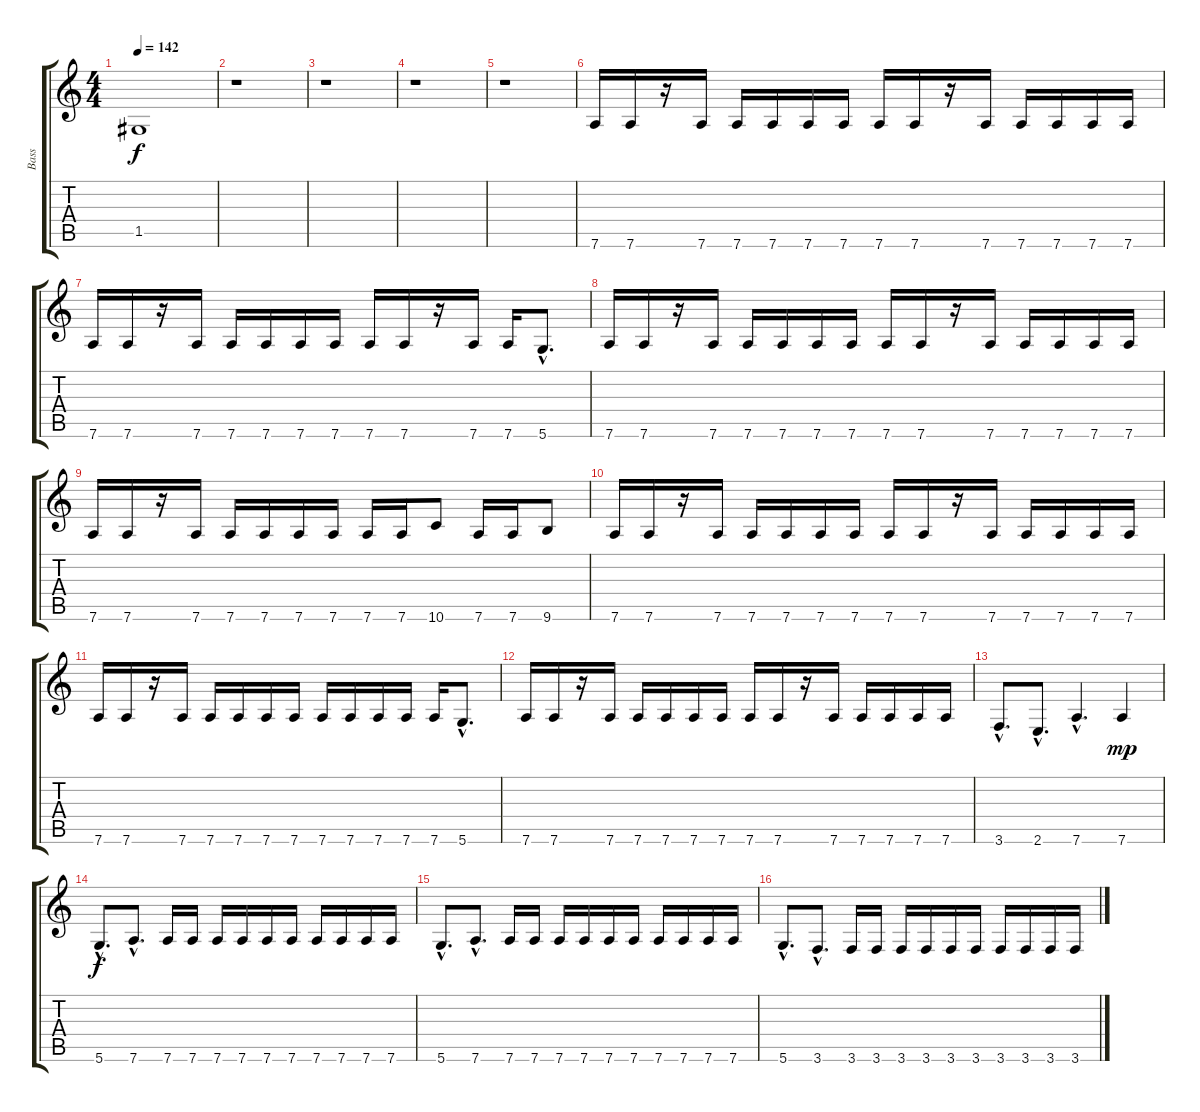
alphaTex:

\track ("Bass" "Bass") {instrument electricbassfinger}
\staff {score tabs}
\tuning (D4 A3 F3 C3 G2 D2) {hide}
\ts (4 4)
\tempo 142
\clef g2
\ks c
1.5.1{dy f} |
r.1 |
r.1 |
r.1 |
r.1 |
7.6.16 7.6.16 r.16 7.6.16 7.6.16 7.6.16 7.6.16 7.6.16 7.6.16 7.6.16 r.16 7.6.16 7.6.16 7.6.16 7.6.16 7.6.16 |
7.6.16 7.6.16 r.16 7.6.16 7.6.16 7.6.16 7.6.16 7.6.16 7.6.16 7.6.16 r.16 7.6.16 7.6.16 5.6{hac}.8{d} |
7.6.16 7.6.16 r.16 7.6.16 7.6.16 7.6.16 7.6.16 7.6.16 7.6.16 7.6.16 r.16 7.6.16 7.6.16 7.6.16 7.6.16 7.6.16 |
7.6.16 7.6.16 r.16 7.6.16 7.6.16 7.6.16 7.6.16 7.6.16 7.6.16 7.6.16 10.6.8 7.6.16 7.6.16 9.6.8 |
7.6.16 7.6.16 r.16 7.6.16 7.6.16 7.6.16 7.6.16 7.6.16 7.6.16 7.6.16 r.16 7.6.16 7.6.16 7.6.16 7.6.16 7.6.16 |
7.6.16 7.6.16 r.16 7.6.16 7.6.16 7.6.16 7.6.16 7.6.16 7.6.16 7.6.16 7.6.16 7.6.16 7.6.16 5.6{hac}.8{d} |
7.6.16 7.6.16 r.16 7.6.16 7.6.16 7.6.16 7.6.16 7.6.16 7.6.16 7.6.16 r.16 7.6.16 7.6.16 7.6.16 7.6.16 7.6.16 |
3.6{hac}.8{d} 2.6{hac}.8{d} 7.6{hac}.4{d} 7.6.4{dy mp} |
5.6{hac}.8{d dy f} 7.6{hac}.8{d} 7.6.16 7.6.16 7.6.16 7.6.16 7.6.16 7.6.16 7.6.16 7.6.16 7.6.16 7.6.16 |
5.6{hac}.8{d} 7.6{hac}.8{d} 7.6.16 7.6.16 7.6.16 7.6.16 7.6.16 7.6.16 7.6.16 7.6.16 7.6.16 7.6.16 |
5.6{hac}.8{d} 3.6{hac}.8{d} 3.6.16 3.6.16 3.6.16 3.6.16 3.6.16 3.6.16 3.6.16 3.6.16 3.6.16 3.6.16
